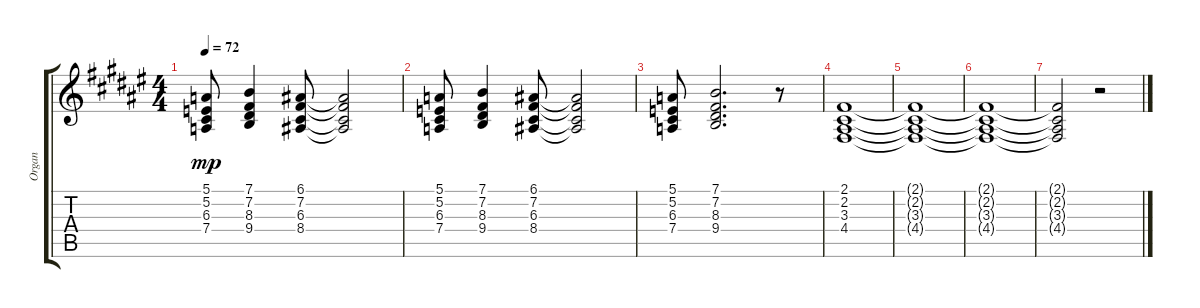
\track ("Organ" "Organ") {instrument rockorgan}
\staff {score tabs}
\tuning (E4 B3 G3 D3 A2 E2) {hide}
\ts (4 4)
\tempo 72
\clef g2
\ks f#
(5.1 5.2 6.3 7.4).8{dy mp} (7.1 7.2 8.3 9.4).4 (6.1 7.2 6.3 8.4).8 (6.1{t} 7.2{t} 6.3{t} 8.4{t}).2 |
(5.1 5.2 6.3 7.4).8 (7.1 7.2 8.3 9.4).4 (6.1 7.2 6.3 8.4).8 (6.1{t} 7.2{t} 6.3{t} 8.4{t}).2 |
(5.1 5.2 6.3 7.4).8 (7.1 7.2 8.3 9.4).2{d} r.8 |
(2.1 2.2 3.3 4.4).1 |
(2.1{t} 2.2{t} 3.3{t} 4.4{t}).1 |
(2.1{t} 2.2{t} 3.3{t} 4.4{t}).1 |
(2.1{t} 2.2{t} 3.3{t} 4.4{t}).2 r.2
